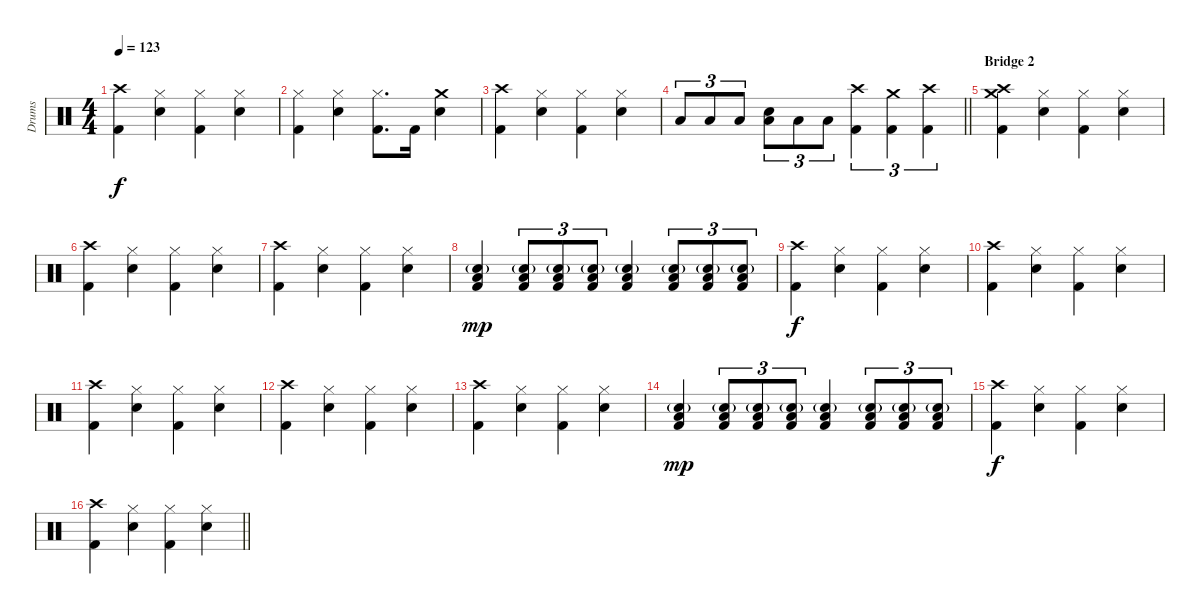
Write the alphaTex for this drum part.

\track ("Drums" "Drums") {instrument percussion}
\staff {score}
\articulation defaults
\ts (4 4)
\tempo 123
\clef neutral
\ks c
("Crash high (hit)" "Kick (hit) 2").4{dy f} ("Hi-Hat (closed)" "Snare (hit) 2").4 ("Hi-Hat (closed)" "Kick (hit) 2").4 ("Hi-Hat (closed)" "Snare (hit) 2").4 |
("Hi-Hat (closed)" "Kick (hit) 2").4 ("Hi-Hat (closed)" "Snare (hit) 2").4 ("Hi-Hat (closed)" "Kick (hit) 2").8{d} "Kick (hit) 2".16 ("Crash medium (hit)" "Snare (hit) 2").4 |
("Crash high (hit)" "Kick (hit) 2").4 ("Hi-Hat (closed)" "Snare (hit) 2").4 ("Hi-Hat (closed)" "Kick (hit) 2").4 ("Hi-Hat (closed)" "Snare (hit) 2").4 |
\barLineRight lightlight "Low Tom (hit)".8{tu (3 2)} "Low Tom (hit)".8{tu (3 2)} "Low Tom (hit)".8{tu (3 2)}
("Low Tom (hit)" "Snare (hit) 2").8{tu (3 2)} "Low Tom (hit)".8{tu (3 2)} "Low Tom (hit)".8{tu (3 2)} ("Crash high (hit)" "Kick (hit) 2").4{tu (3 2)} ("Crash medium (hit)" "Kick (hit) 2").4{tu (3 2)} ("Crash high (hit)" "Kick (hit) 2").4{tu (3 2)} |
\section ("" "Bridge 2")
("Crash high (hit)" "Crash medium (hit)" "Kick (hit) 2").4 ("Hi-Hat (closed)" "Snare (hit) 2").4 ("Hi-Hat (closed)" "Kick (hit) 2").4 ("Hi-Hat (closed)" "Snare (hit) 2").4 |
("Crash high (hit)" "Kick (hit) 2").4 ("Hi-Hat (closed)" "Snare (hit) 2").4 ("Hi-Hat (closed)" "Kick (hit) 2").4 ("Hi-Hat (closed)" "Snare (hit) 2").4 |
("Crash high (hit)" "Kick (hit) 2").4 ("Hi-Hat (closed)" "Snare (hit) 2").4 ("Hi-Hat (closed)" "Kick (hit) 2").4 ("Hi-Hat (closed)" "Snare (hit) 2").4 |
("Snare (hit) 2"{g} "Kick (hit) 2" "Low Tom (hit)").4{dy mp} ("Snare (hit) 2"{g} "Kick (hit) 2" "Low Tom (hit)").8{tu (3 2)} ("Snare (hit) 2"{g} "Kick (hit) 2" "Low Tom (hit)").8{tu (3 2)} ("Snare (hit) 2"{g} "Kick (hit) 2" "Low Tom (hit)").8{tu (3 2)} ("Snare (hit) 2"{g} "Kick (hit) 2" "Low Tom (hit)").4 ("Snare (hit) 2"{g} "Kick (hit) 2" "Low Tom (hit)").8{tu (3 2)} ("Snare (hit) 2"{g} "Kick (hit) 2" "Low Tom (hit)").8{tu (3 2)} ("Snare (hit) 2"{g} "Kick (hit) 2" "Low Tom (hit)").8{tu (3 2)} |
("Crash high (hit)" "Kick (hit) 2").4{dy f} ("Hi-Hat (closed)" "Snare (hit) 2").4 ("Hi-Hat (closed)" "Kick (hit) 2").4 ("Hi-Hat (closed)" "Snare (hit) 2").4 |
("Crash high (hit)" "Kick (hit) 2").4 ("Hi-Hat (closed)" "Snare (hit) 2").4 ("Hi-Hat (closed)" "Kick (hit) 2").4 ("Hi-Hat (closed)" "Snare (hit) 2").4 |
("Crash high (hit)" "Kick (hit) 2").4 ("Hi-Hat (closed)" "Snare (hit) 2").4 ("Hi-Hat (closed)" "Kick (hit) 2").4 ("Hi-Hat (closed)" "Snare (hit) 2").4 |
("Crash high (hit)" "Kick (hit) 2").4 ("Hi-Hat (closed)" "Snare (hit) 2").4 ("Hi-Hat (closed)" "Kick (hit) 2").4 ("Hi-Hat (closed)" "Snare (hit) 2").4 |
("Crash high (hit)" "Kick (hit) 2").4 ("Hi-Hat (closed)" "Snare (hit) 2").4 ("Hi-Hat (closed)" "Kick (hit) 2").4 ("Hi-Hat (closed)" "Snare (hit) 2").4 |
("Snare (hit) 2"{g} "Kick (hit) 2" "Low Tom (hit)").4{dy mp} ("Snare (hit) 2"{g} "Kick (hit) 2" "Low Tom (hit)").8{tu (3 2)} ("Snare (hit) 2"{g} "Kick (hit) 2" "Low Tom (hit)").8{tu (3 2)} ("Snare (hit) 2"{g} "Kick (hit) 2" "Low Tom (hit)").8{tu (3 2)} ("Snare (hit) 2"{g} "Kick (hit) 2" "Low Tom (hit)").4 ("Snare (hit) 2"{g} "Kick (hit) 2" "Low Tom (hit)").8{tu (3 2)} ("Snare (hit) 2"{g} "Kick (hit) 2" "Low Tom (hit)").8{tu (3 2)} ("Snare (hit) 2"{g} "Kick (hit) 2" "Low Tom (hit)").8{tu (3 2)} |
("Crash high (hit)" "Kick (hit) 2").4{dy f} ("Hi-Hat (closed)" "Snare (hit) 2").4 ("Hi-Hat (closed)" "Kick (hit) 2").4 ("Hi-Hat (closed)" "Snare (hit) 2").4 |
\barLineRight lightlight
("Crash high (hit)" "Kick (hit) 2").4 ("Hi-Hat (closed)" "Snare (hit) 2").4 ("Hi-Hat (closed)" "Kick (hit) 2").4 ("Hi-Hat (closed)" "Snare (hit) 2").4
